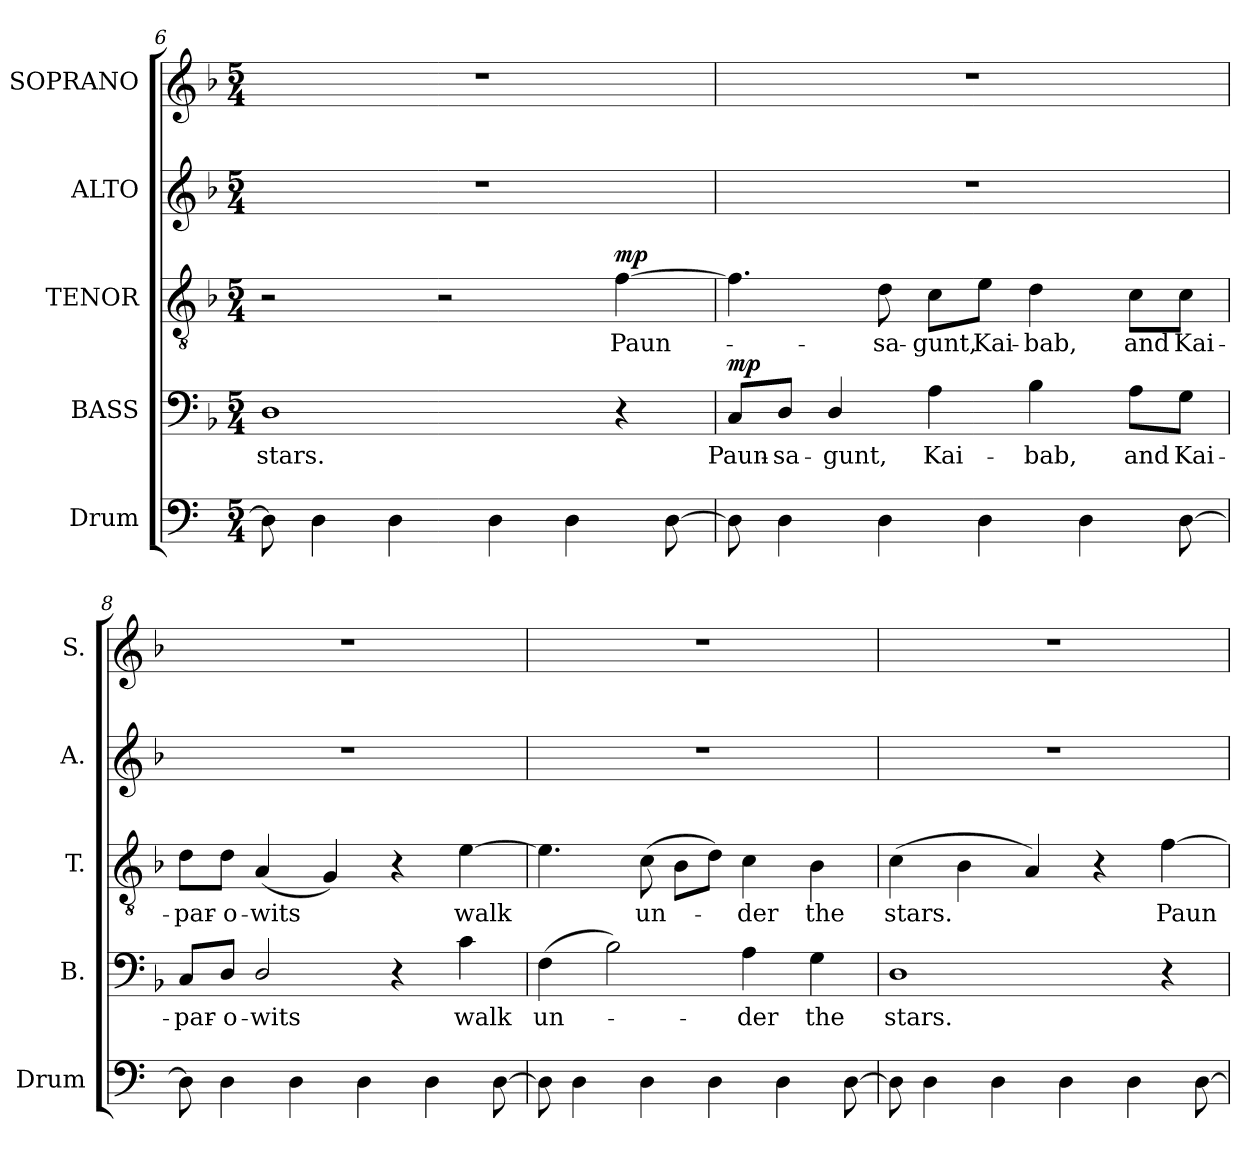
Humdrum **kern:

**kern	**kern	**text	**dynam	**kern	**text	**dynam	**kern	**kern
*part5	*part4	*part4	*part4	*part3	*part3	*part3	*part2	*part1
*staff5	*staff4	*staff4	*staff4	*staff3	*staff3	*staff3	*staff2	*staff1
*I"Drum	*I"BASS	*	*	*I"TENOR	*	*	*I"ALTO	*I"SOPRANO
*I'Drum	*I'B.	*	*	*I'T.	*	*	*I'A.	*I'S.
*clefF4	*clefF4	*	*	*clefGv2	*	*	*clefG2	*clefG2
*	*	*	*	*ITrd7c12	*	*	*	*
*k[]	*k[b-]	*	*	*k[b-]	*	*	*k[b-]	*k[b-]
*a:	*d:	*	*	*d:	*	*	*d:	*d:
*M5/4	*M5/4	*	*	*M5/4	*	*	*M5/4	*M5/4
=6	=6	=6	=6	=6	=6	=6	=6	=6
!	!	!LO:LY:b:color=#000000	!	!	!	!	!LO:N:vis=1	!LO:N:vis=1
8Di\]	1Di	stars.	.	2r	.	.	4%5r	4%5r
4Di\	.	.	.	.	.	.	.	.
4Di\	.	.	.	.	.	.	.	.
.	.	.	.	2r	.	.	.	.
4Di\	.	.	.	.	.	.	.	.
4Di\	.	.	.	.	.	.	.	.
!	!	!	!	!	!LO:LY:b:color=#000000	!	!	!
.	4r	.	.	[4Fi\	Paun-	mp	.	.
[8Di\	.	.	.	.	.	.	.	.
!!LO:LB:g=z
=7	=7	=7	=7	=7	=7	=7	=7	=7
!	!	!LO:LY:b:color=#000000	!	!	!	!	!LO:N:vis=1	!LO:N:vis=1
8Di\]	8Ci/L	Paun-	mp	4.Fi\]	.	.	4%5r	4%5r
!	!	!LO:LY:b:color=#000000	!	!	!	!	!	!
4Di\	8Di/J	-sa-	.	.	.	.	.	.
!	!	!LO:LY:b:color=#000000	!	!	!	!	!	!
.	4Di/	-gunt,	.	.	.	.	.	.
!	!	!	!	!	!LO:LY:b:color=#000000	!	!	!
4Di\	.	.	.	8Di\	-sa-	.	.	.
!	!	!LO:LY:b:color=#000000	!	!	!	!	!	!
!	!	!	!	!	!LO:LY:b:color=#000000	!	!	!
.	4Ai\	Kai-	.	8Ci\L	-gunt,	.	.	.
!	!	!	!	!	!LO:LY:b:color=#000000	!	!	!
4Di\	.	.	.	8Ei\J	Kai-	.	.	.
!	!	!LO:LY:b:color=#000000	!	!	!	!	!	!
!	!	!	!	!	!LO:LY:b:color=#000000	!	!	!
.	4B-i\	-bab,	.	4Di\	-bab,	.	.	.
4Di\	.	.	.	.	.	.	.	.
!	!	!LO:LY:b:color=#000000	!	!	!	!	!	!
!	!	!	!	!	!LO:LY:b:color=#000000	!	!	!
.	8Ai\L	and	.	8Ci\L	and	.	.	.
!	!	!LO:LY:b:color=#000000	!	!	!	!	!	!
!	!	!	!	!	!LO:LY:b:color=#000000	!	!	!
[8Di\	8Gi\J	Kai-	.	8Ci\J	Kai-	.	.	.
=8	=8	=8	=8	=8	=8	=8	=8	=8
!	!	!LO:LY:b:color=#000000	!	!	!	!	!	!
!	!	!	!	!	!LO:LY:b:color=#000000	!	!LO:N:vis=1	!LO:N:vis=1
8Di\]	8Ci/L	-par-	.	8Di\L	-par-	.	4%5r	4%5r
!	!	!LO:LY:b:color=#000000	!	!	!	!	!	!
!	!	!	!	!	!LO:LY:b:color=#000000	!	!	!
4Di\	8Di/J	-o-	.	8Di\J	-o-	.	.	.
!	!	!LO:LY:b:color=#000000	!	!	!	!	!	!
!	!	!	!	!	!LO:LY:b:color=#000000	!	!	!
.	2Di/	-wits	.	(4AAi/	-wits	.	.	.
4Di\	.	.	.	.	.	.	.	.
.	.	.	.	4GGi/)	.	.	.	.
4Di\	.	.	.	.	.	.	.	.
.	4r	.	.	4r	.	.	.	.
4Di\	.	.	.	.	.	.	.	.
!	!	!LO:LY:b:color=#000000	!	!	!	!	!	!
!	!	!	!	!	!LO:LY:b:color=#000000	!	!	!
.	4ci\	walk	.	[4Ei\	walk	.	.	.
[8Di\	.	.	.	.	.	.	.	.
=9	=9	=9	=9	=9	=9	=9	=9	=9
!	!	!LO:LY:b:color=#000000	!	!	!	!	!LO:N:vis=1	!LO:N:vis=1
8Di\]	(4Fi\	un-	.	4.Ei\]	.	.	4%5r	4%5r
4Di\	.	.	.	.	.	.	.	.
.	2B-i\)	.	.	.	.	.	.	.
!	!	!	!	!	!LO:LY:b:color=#000000	!	!	!
4Di\	.	.	.	(8Ci\	un-	.	.	.
.	.	.	.	8BB-i\L	.	.	.	.
4Di\	.	.	.	8Di\J)	.	.	.	.
!	!	!LO:LY:b:color=#000000	!	!	!	!	!	!
!	!	!	!	!	!LO:LY:b:color=#000000	!	!	!
.	4Ai\	-der	.	4Ci\	-der	.	.	.
4Di\	.	.	.	.	.	.	.	.
!	!	!LO:LY:b:color=#000000	!	!	!	!	!	!
!	!	!	!	!	!LO:LY:b:color=#000000	!	!	!
.	4Gi\	the	.	4BB-i\	the	.	.	.
[8Di\	.	.	.	.	.	.	.	.
!!LO:PB:g=z
=10	=10	=10	=10	=10	=10	=10	=10	=10
!	!	!LO:LY:b:color=#000000	!	!	!	!	!	!
!	!	!	!	!	!LO:LY:b:color=#000000	!	!LO:N:vis=1	!LO:N:vis=1
8Di\]	1Di	stars.	.	(4Ci\	stars.	.	4%5r	4%5r
4Di\	.	.	.	.	.	.	.	.
.	.	.	.	4BB-i\	.	.	.	.
4Di\	.	.	.	.	.	.	.	.
.	.	.	.	4AAi/)	.	.	.	.
4Di\	.	.	.	.	.	.	.	.
.	.	.	.	4r	.	.	.	.
4Di\	.	.	.	.	.	.	.	.
!	!	!	!	!	!LO:LY:b:color=#000000	!	!	!
.	4r	.	.	[4Fi\	Paun-	.	.	.
[8Di\	.	.	.	.	.	.	.	.
=	=	=	=	=	=	=	=	=
*-	*-	*-	*-	*-	*-	*-	*-	*-
